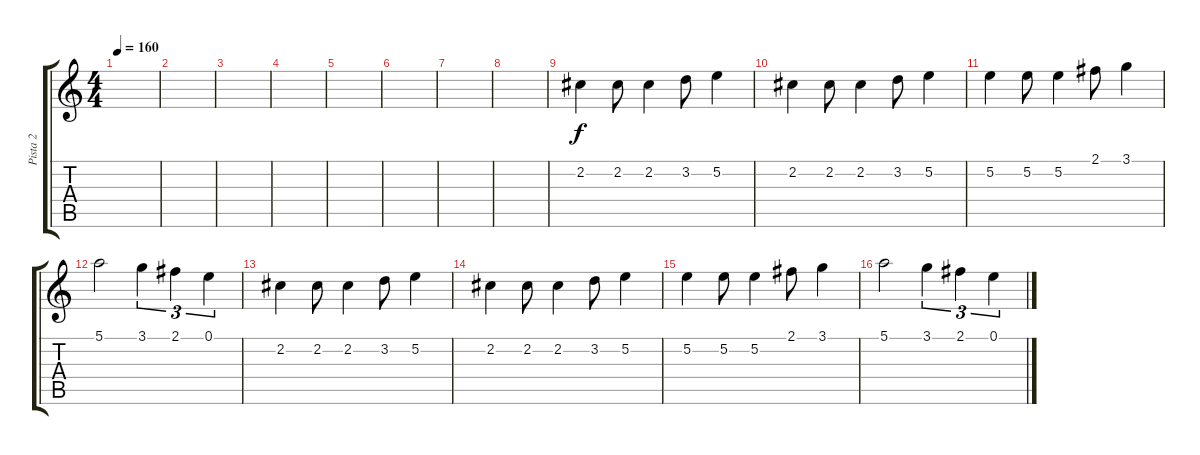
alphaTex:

\track ("Pista 2" "Pista 2") {instrument electricguitarclean}
\staff {score tabs}
\tuning (E4 B3 G3 D3 A2 E2) {hide}
\ts (4 4)
\tempo 160
\clef g2
\ks c
|
|
|
|
|
|
|
|
2.2.4 2.2.8 2.2.4 3.2.8 5.2.4 |
2.2.4 2.2.8 2.2.4 3.2.8 5.2.4 |
5.2.4 5.2.8 5.2.4 2.1.8 3.1.4 |
5.1.2 3.1.4{tu (3 2)} 2.1.4{tu (3 2)} 0.1.4{tu (3 2)} |
2.2.4 2.2.8 2.2.4 3.2.8 5.2.4 |
2.2.4 2.2.8 2.2.4 3.2.8 5.2.4 |
5.2.4 5.2.8 5.2.4 2.1.8 3.1.4 |
5.1.2 3.1.4{tu (3 2)} 2.1.4{tu (3 2)} 0.1.4{tu (3 2)}
